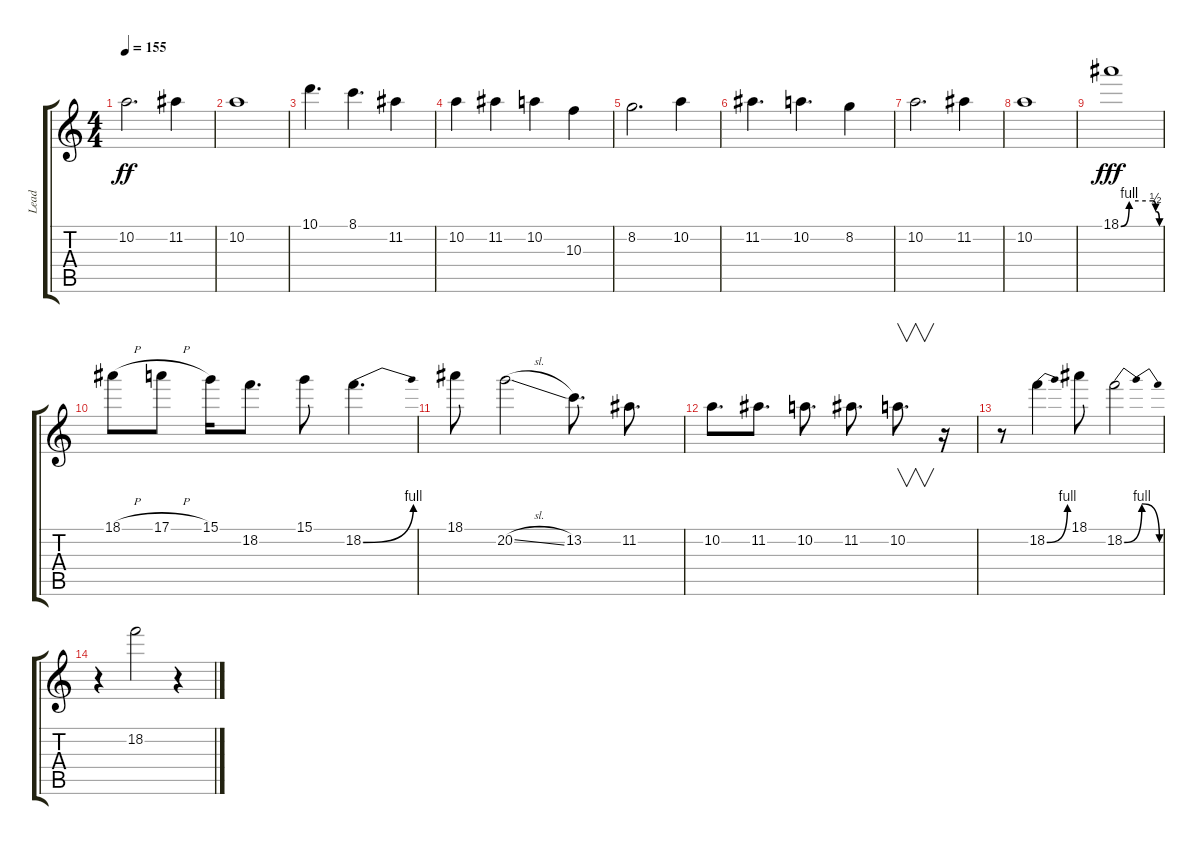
\track ("Lead" "Lead") {instrument overdrivenguitar}
\staff {score tabs}
\tuning (E4 B3 G3 D3 A2 E2) {hide}
\ts (4 4)
\tempo 155
\clef g2
\ks c
10.2.2{d dy ff} 11.2.4 |
10.2.1 |
10.1.4{d} 8.1.4{d} 11.2.4 |
10.2.4 11.2.4 10.2.4 10.3.4 |
8.2.2{d} 10.2.4 |
11.2.4{d} 10.2.4{d} 8.2.4 |
10.2.2{d} 11.2.4 |
10.2.1 |
18.1{be (custom 0 0 13 4 50 4 54 2 56 2 60 0)}.1{dy fff} |
18.1{h}.8 17.1{h}.8 15.1.16 18.2.8{d} 15.1.8 18.2{be (bend 0 0 60 4)}.4{d} |
18.1.8 20.2{sl}.2 13.2.8{d} 11.2.8{d} |
10.2.8{d} 11.2.8{d} 10.2.8{d} 11.2.8{d} 10.2.8{v d} r.16 |
r.8 18.2{be (bend 0 0 60 4)}.4 18.1.8 18.2{be (bendrelease 0 0 15 4 35 4 60 0)}.2 |
r.4 18.2.2 r.4
